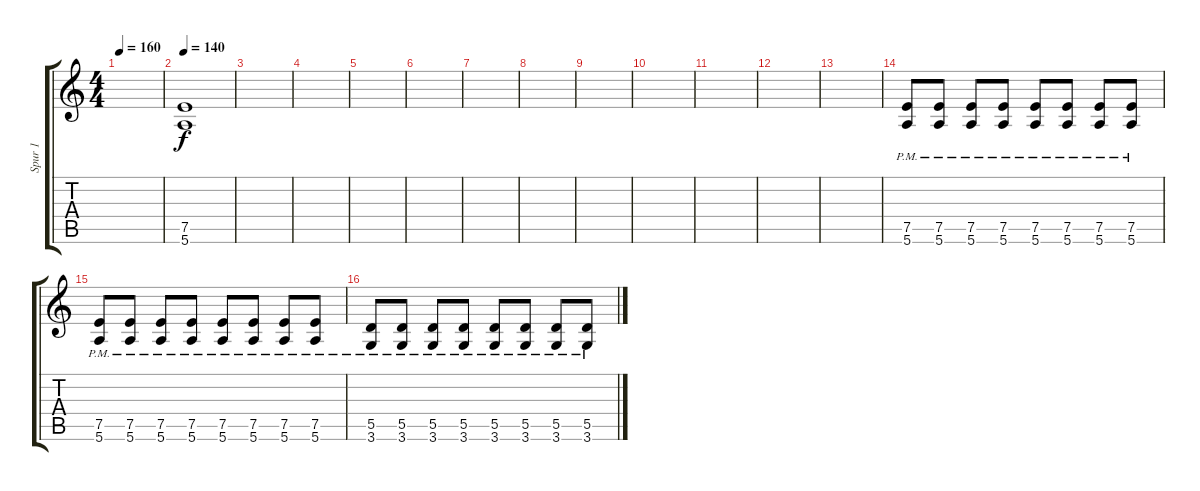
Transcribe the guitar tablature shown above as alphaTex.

\track ("Spur 1" "Spur 1") {instrument distortionguitar}
\staff {score tabs}
\tuning (E4 B3 G3 D3 A2 E2) {hide}
\ts (4 4)
\tempo 160
\clef g2
\ks c
|
\tempo 140
(7.5{t} 5.6{t}).1 |
|
|
|
|
|
|
|
|
|
|
|
(7.5{pm} 5.6{pm}).8 (7.5{pm} 5.6{pm}).8 (7.5{pm} 5.6{pm}).8 (7.5{pm} 5.6{pm}).8 (7.5{pm} 5.6{pm}).8 (7.5{pm} 5.6{pm}).8 (7.5{pm} 5.6{pm}).8 (7.5{pm} 5.6{pm}).8 |
(7.5{pm} 5.6{pm}).8 (7.5{pm} 5.6{pm}).8 (7.5{pm} 5.6{pm}).8 (7.5{pm} 5.6{pm}).8 (7.5{pm} 5.6{pm}).8 (7.5{pm} 5.6{pm}).8 (7.5{pm} 5.6{pm}).8 (7.5{pm} 5.6{pm}).8 |
(5.5{pm} 3.6{pm}).8 (5.5{pm} 3.6{pm}).8 (5.5{pm} 3.6{pm}).8 (5.5{pm} 3.6{pm}).8 (5.5{pm} 3.6{pm}).8 (5.5{pm} 3.6{pm}).8 (5.5{pm} 3.6{pm}).8 (5.5{pm} 3.6{pm}).8
